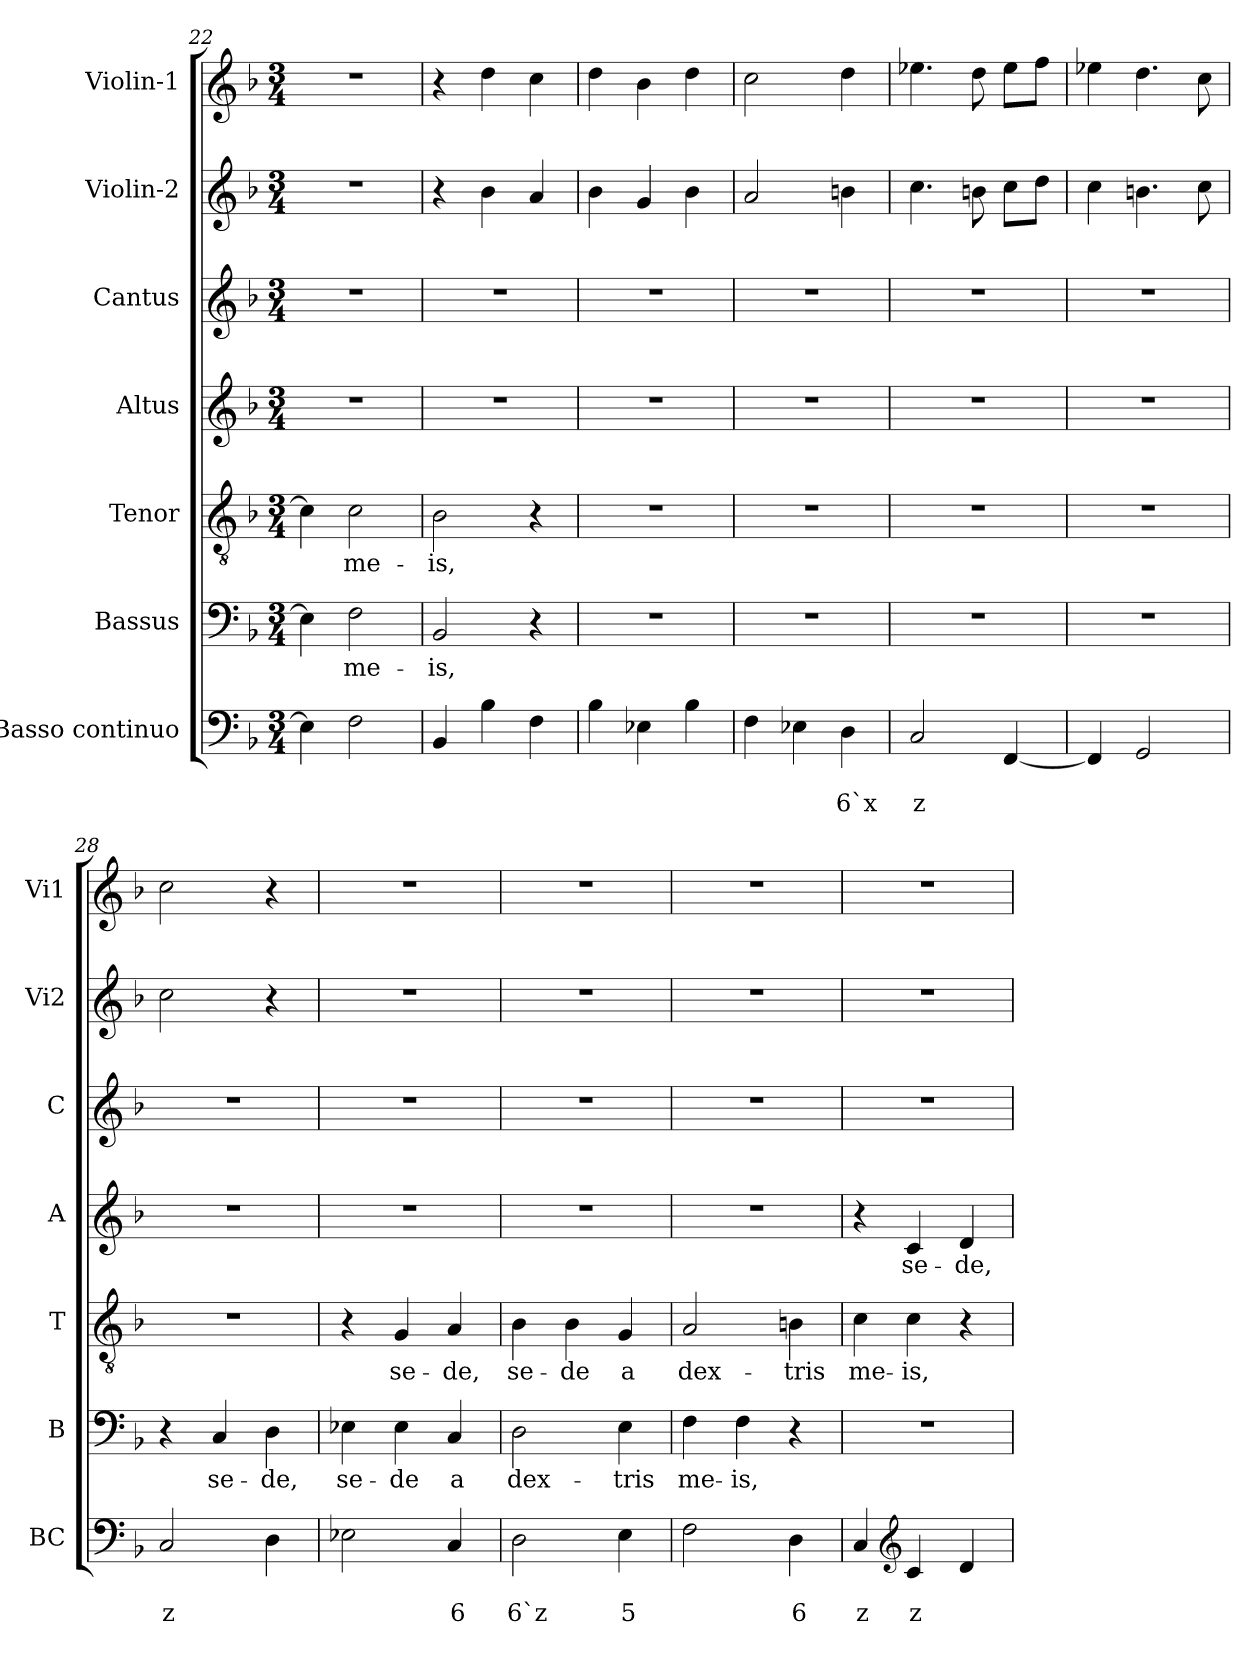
**kern	**text	**text	**kern	**text	**kern	**text	**kern	**text	**kern	**kern	**kern
*part7	*part7	*part7	*part6	*part6	*part5	*part5	*part4	*part4	*part3	*part2	*part1
*staff7	*staff7	*staff7	*staff6	*staff6	*staff5	*staff5	*staff4	*staff4	*staff3	*staff2	*staff1
*I"Basso continuo	*	*	*I"Bassus	*	*I"Tenor	*	*I"Altus	*	*I"Cantus	*I"Violin-2	*I"Violin-1
*I'BC	*	*	*I'B	*	*I'T	*	*I'A	*	*I'C	*I'Vi2	*I'Vi1
!!LO:PB:g=z
*clefF4	*	*	*clefF4	*	*clefGv2	*	*clefG2	*	*clefG2	*clefG2	*clefG2
*k[b-]	*	*	*k[b-]	*	*k[b-]	*	*k[b-]	*	*k[b-]	*k[b-]	*k[b-]
*F:	*	*	*F:	*	*F:	*	*F:	*	*F:	*F:	*F:
*M3/4	*	*	*M3/4	*	*M3/4	*	*M3/4	*	*M3/4	*M3/4	*M3/4
=22	=22	=22	=22	=22	=22	=22	=22	=22	=22	=22	=22
4E-\]	.	.	4E-\]	.	4c\]	.	2.r	.	2.r	2.r	2.r
!	!	!	!	!LO:LY:b	!	!LO:LY:b	!	!	!	!	!
2F\	.	.	2F\	me-	2c\	me-	.	.	.	.	.
=23	=23	=23	=23	=23	=23	=23	=23	=23	=23	=23	=23
!	!	!	!	!LO:LY:b	!	!LO:LY:b	!	!	!	!	!
4BB-/	.	.	2BB-/	-is,	2B-\	-is,	2.r	.	2.r	4r	4r
4B-\	.	.	.	.	.	.	.	.	.	4b-\	4dd\
4F\	.	.	4r	.	4r	.	.	.	.	4a/	4cc\
=24	=24	=24	=24	=24	=24	=24	=24	=24	=24	=24	=24
4B-\	.	.	2.r	.	2.r	.	2.r	.	2.r	4b-\	4dd\
4E-X\	.	.	.	.	.	.	.	.	.	4g/	4b-\
4B-\	.	.	.	.	.	.	.	.	.	4b-\	4dd\
=25	=25	=25	=25	=25	=25	=25	=25	=25	=25	=25	=25
4F\	.	.	2.r	.	2.r	.	2.r	.	2.r	2a/	2cc\
4E-X\	.	.	.	.	.	.	.	.	.	.	.
!	!	!LO:LY:b	!	!	!	!	!	!	!	!	!
4D\	.	6`x	.	.	.	.	.	.	.	4bn\	4dd\
=26	=26	=26	=26	=26	=26	=26	=26	=26	=26	=26	=26
!	!	!LO:LY:b	!	!	!	!	!	!	!	!	!
2C/	.	z	2.r	.	2.r	.	2.r	.	2.r	4.cc\	4.ee-X\
.	.	.	.	.	.	.	.	.	.	8bn\	8dd\
[4FF/	.	.	.	.	.	.	.	.	.	8cc\L	8ee-\L
.	.	.	.	.	.	.	.	.	.	8dd\J	8ff\J
=27	=27	=27	=27	=27	=27	=27	=27	=27	=27	=27	=27
4FF/]	.	.	2.r	.	2.r	.	2.r	.	2.r	4cc\	4ee-X\
2GG/	.	.	.	.	.	.	.	.	.	4.bn\	4.dd\
.	.	.	.	.	.	.	.	.	.	8cc\	8cc\
=28	=28	=28	=28	=28	=28	=28	=28	=28	=28	=28	=28
!	!	!LO:LY:b	!	!	!	!	!	!	!	!	!
2C/	.	z	4r	.	2.r	.	2.r	.	2.r	2cc\	2cc\
!	!	!	!	!LO:LY:b	!	!	!	!	!	!	!
.	.	.	4C/	se-	.	.	.	.	.	.	.
!	!	!	!	!LO:LY:b	!	!	!	!	!	!	!
4D\	.	.	4D\	-de,	.	.	.	.	.	4r	4r
!!LO:LB:g=z
=29	=29	=29	=29	=29	=29	=29	=29	=29	=29	=29	=29
!	!	!	!	!LO:LY:b	!	!	!	!	!	!	!
2E-X\	.	.	4E-X\	se-	4r	.	2.r	.	2.r	2.r	2.r
!	!	!	!	!LO:LY:b	!	!LO:LY:b	!	!	!	!	!
.	.	.	4E-\	-de	4G/	se-	.	.	.	.	.
!	!	!LO:LY:b	!	!LO:LY:b	!	!LO:LY:b	!	!	!	!	!
4C/	.	6	4C/	a	4A/	-de,	.	.	.	.	.
=30	=30	=30	=30	=30	=30	=30	=30	=30	=30	=30	=30
!	!	!LO:LY:b	!	!LO:LY:b	!	!LO:LY:b	!	!	!	!	!
2D\	.	6`z	2D\	dex-	4B-\	se-	2.r	.	2.r	2.r	2.r
!	!	!	!	!	!	!LO:LY:b	!	!	!	!	!
.	.	.	.	.	4B-\	-de	.	.	.	.	.
!	!	!LO:LY:b	!	!LO:LY:b	!	!LO:LY:b	!	!	!	!	!
4E\	.	5	4E\	-tris	4G/	a	.	.	.	.	.
=31	=31	=31	=31	=31	=31	=31	=31	=31	=31	=31	=31
!	!	!	!	!LO:LY:b	!	!LO:LY:b	!	!	!	!	!
2F\	.	.	4F\	me-	2A/	dex-	2.r	.	2.r	2.r	2.r
!	!	!	!	!LO:LY:b	!	!	!	!	!	!	!
.	.	.	4F\	-is,	.	.	.	.	.	.	.
!	!	!LO:LY:b	!	!	!	!LO:LY:b	!	!	!	!	!
4D\	.	6	4r	.	4Bn\	-tris	.	.	.	.	.
=32	=32	=32	=32	=32	=32	=32	=32	=32	=32	=32	=32
!	!	!LO:LY:b	!	!	!	!LO:LY:b	!	!	!	!	!
4C/	.	z	2.r	.	4c\	me-	4r	.	2.r	2.r	2.r
*clefG2	*	*	*	*	*	*	*	*	*	*	*
!	!	!LO:LY:b	!	!	!	!LO:LY:b	!	!LO:LY:b	!	!	!
4c/	.	z	.	.	4c\	-is,	4c/	se-	.	.	.
!	!	!	!	!	!	!	!	!LO:LY:b	!	!	!
4d/	.	.	.	.	4r	.	4d/	-de,	.	.	.
=	=	=	=	=	=	=	=	=	=	=	=
*-	*-	*-	*-	*-	*-	*-	*-	*-	*-	*-	*-
